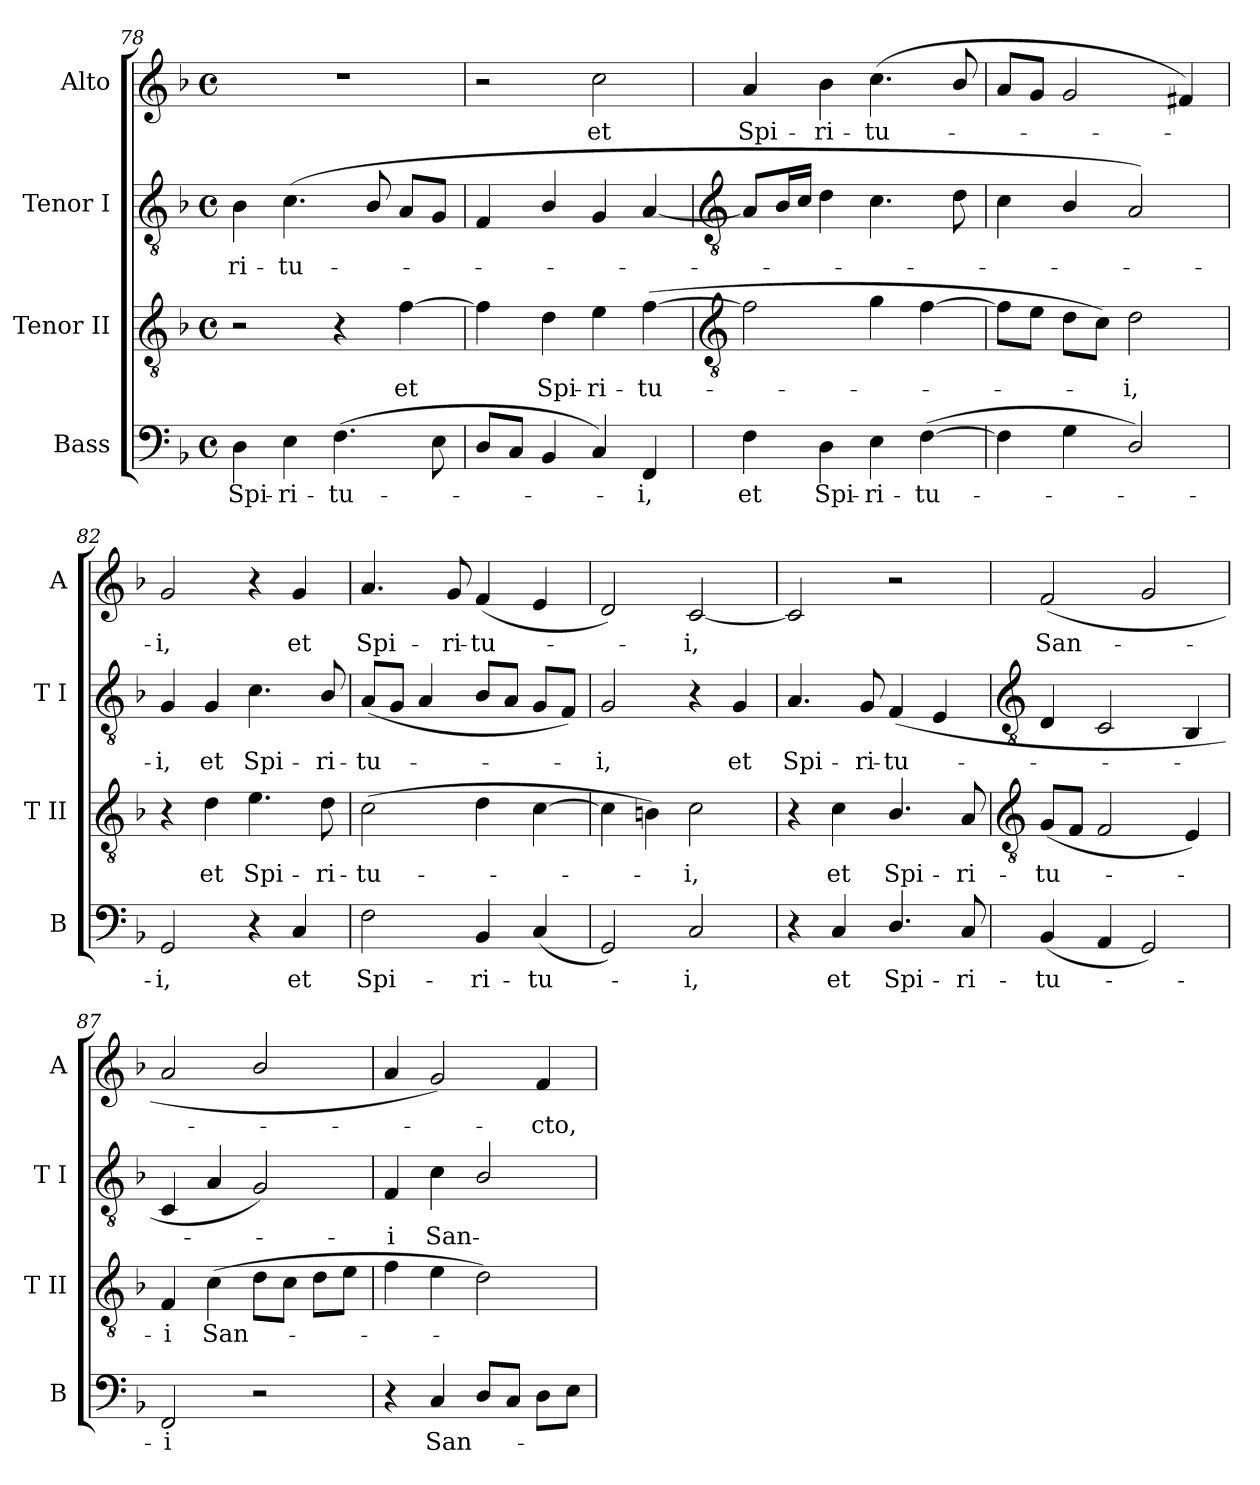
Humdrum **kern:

**kern	**text	**kern	**text	**kern	**text	**kern	**text
*part4	*part4	*part3	*part3	*part2	*part2	*part1	*part1
*staff4	*staff4	*staff3	*staff3	*staff2	*staff2	*staff1	*staff1
*I"Bass	*	*I"Tenor II	*	*I"Tenor I	*	*I"Alto	*
*I'B	*	*I'T II	*	*I'T I	*	*I'A	*
*clefF4	*	*clefGv2	*	*clefGv2	*	*clefG2	*
*k[b-]	*	*k[b-]	*	*k[b-]	*	*k[b-]	*
*F:	*	*F:	*	*F:	*	*F:	*
*M4/4	*	*M4/4	*	*M4/4	*	*M4/4	*
*met(c)	*	*met(c)	*	*met(c)	*	*met(c)	*
=78	=78	=78	=78	=78	=78	=78	=78
!	!LO:LY:b	!	!	!	!LO:LY:b	!	!
4D	Spi-	2r	.	4B-	-ri-	1r	.
!	!LO:LY:b	!	!	!	!LO:LY:b	!	!
4E	-ri-	.	.	(<4.c	-tu-	.	.
!	!LO:LY:b	!	!	!	!	!	!
(<4.F	-tu-	4r	.	.	.	.	.
.	.	.	.	8B-/	.	.	.
!	!	!	!LO:LY:b	!	!	!	!
.	.	[4f	et	8AL	.	.	.
8E	.	.	.	8GJ	.	.	.
=79	=79	=79	=79	=79	=79	=79	=79
8DL	.	4f]	.	4F	.	2r	.
8CJ	.	.	.	.	.	.	.
!	!	!	!LO:LY:b	!	!	!	!
4BB-	.	4d	Spi-	4B-/	.	.	.
!	!	!	!LO:LY:b	!	!	!	!LO:LY:b
4C)	.	4e	-ri-	4G	.	2cc	et
!	!LO:LY:b	!	!LO:LY:b	!	!	!	!
4FF	i,	(>[4f	-tu-	[4A	.	.	.
!!LO:LB:g=z
=80	=80	=80	=80	=80	=80	=80	=80
*	*	*clefGv2	*	*clefGv2	*	*	*
!	!LO:LY:b	!	!	!	!	!	!LO:LY:b
4F	et	2f]	.	8A/L]	.	4a	Spi-
.	.	.	.	16B-/L	.	.	.
.	.	.	.	16c/JJ	.	.	.
!	!LO:LY:b	!	!	!	!	!	!LO:LY:b
4D	Spi-	.	.	4d	.	4b-	-ri-
!	!LO:LY:b	!	!	!	!	!	!LO:LY:b
4E	-ri-	4g	.	4.c	.	(<4.cc	-tu-
!	!LO:LY:b	!	!	!	!	!	!
(>[4F	-tu-	[4f	.	.	.	.	.
.	.	.	.	8d	.	8b-/	.
=81	=81	=81	=81	=81	=81	=81	=81
4F]	.	8fL]	.	4c	.	8aL	.
.	.	8eJ	.	.	.	8gJ	.
4G	.	8dL	.	4B-/	.	2g	.
.	.	8cJ)	.	.	.	.	.
!	!	!	!LO:LY:b	!	!	!	!
2D/)	.	2d	i,	2A)	.	.	.
.	.	.	.	.	.	4f#X)	.
=82	=82	=82	=82	=82	=82	=82	=82
!	!LO:LY:b	!	!	!	!LO:LY:b	!	!LO:LY:b
2GG	i,	4r	.	4G	i,	2g	i,
!	!	!	!LO:LY:b	!	!LO:LY:b	!	!
.	.	4d	et	4G	et	.	.
!	!	!	!LO:LY:b	!	!LO:LY:b	!	!
4r	.	4.e	Spi-	4.c	Spi-	4r	.
!	!LO:LY:b	!	!	!	!	!	!LO:LY:b
4C	et	.	.	.	.	4g	et
!	!	!	!LO:LY:b	!	!LO:LY:b	!	!
.	.	8d	-ri-	8B-/	-ri-	.	.
=83	=83	=83	=83	=83	=83	=83	=83
!	!LO:LY:b	!	!LO:LY:b	!	!LO:LY:b	!	!LO:LY:b
2F	Spi-	(>2c	-tu-	(<8AL	-tu-	4.a	Spi-
.	.	.	.	8GJ	.	.	.
.	.	.	.	4A	.	.	.
!	!	!	!	!	!	!	!LO:LY:b
.	.	.	.	.	.	8g	-ri-
!	!LO:LY:b	!	!	!	!	!	!LO:LY:b
4BB-	-ri-	4d	.	8B-L	.	(<4f	-tu-
.	.	.	.	8AJ	.	.	.
!	!LO:LY:b	!	!	!	!	!	!
(<4C	-tu-	[4c	.	8GL	.	4e	.
.	.	.	.	8FJ)	.	.	.
=84	=84	=84	=84	=84	=84	=84	=84
!	!	!	!	!	!LO:LY:b	!	!
2GG)	.	4c]	.	2G	i,	2d)	.
.	.	4Bn)	.	.	.	.	.
!	!LO:LY:b	!	!LO:LY:b	!	!	!	!LO:LY:b
2C	i,	2c	i,	4r	.	[2c	i,
!	!	!	!	!	!LO:LY:b	!	!
.	.	.	.	4G	et	.	.
=85	=85	=85	=85	=85	=85	=85	=85
!	!	!	!	!	!LO:LY:b	!	!
4r	.	4r	.	4.A	Spi-	2c]	.
!	!LO:LY:b	!	!LO:LY:b	!	!	!	!
4C	et	4c	et	.	.	.	.
!	!	!	!	!	!LO:LY:b	!	!
.	.	.	.	8G	-ri-	.	.
!	!LO:LY:b	!	!LO:LY:b	!	!LO:LY:b	!	!
4.D/	Spi-	4.B-/	Spi-	(<4F	-tu-	2r	.
.	.	.	.	4E	.	.	.
!	!LO:LY:b	!	!LO:LY:b	!	!	!	!
8C	-ri-	8A	-ri-	.	.	.	.
!!LO:LB:g=z
=86	=86	=86	=86	=86	=86	=86	=86
*	*	*clefGv2	*	*clefGv2	*	*	*
!	!LO:LY:b	!	!LO:LY:b	!	!	!	!LO:LY:b
(<4BB-	-tu-	(<8GL	-tu-	4D	.	(<2f	San-
.	.	8FJ	.	.	.	.	.
4AA	.	2F	.	2C	.	.	.
2GG)	.	.	.	.	.	2g	.
.	.	4E)	.	4BB-	.	.	.
=87	=87	=87	=87	=87	=87	=87	=87
!	!LO:LY:b	!	!LO:LY:b	!	!	!	!
2FF	i	4F	i	4C	.	2a	.
!	!	!	!LO:LY:b	!	!	!	!
.	.	(>4c	San-	4A	.	.	.
2r	.	8dL	.	2G)	.	2b-/	.
.	.	8cJ	.	.	.	.	.
.	.	8dL	.	.	.	.	.
.	.	8eJ	.	.	.	.	.
=88	=88	=88	=88	=88	=88	=88	=88
!	!	!	!	!	!LO:LY:b	!	!
4r	.	4f	.	4F	i	4a	.
!	!LO:LY:b	!	!	!	!LO:LY:b	!	!
4C	San-	4e	.	4c	San-	2g)	.
8DL	.	2d)	.	2B-/	.	.	.
8CJ	.	.	.	.	.	.	.
!	!	!	!	!	!	!	!LO:LY:b
8DL	.	.	.	.	.	4f	cto,
8EJ	.	.	.	.	.	.	.
=	=	=	=	=	=	=	=
*-	*-	*-	*-	*-	*-	*-	*-
